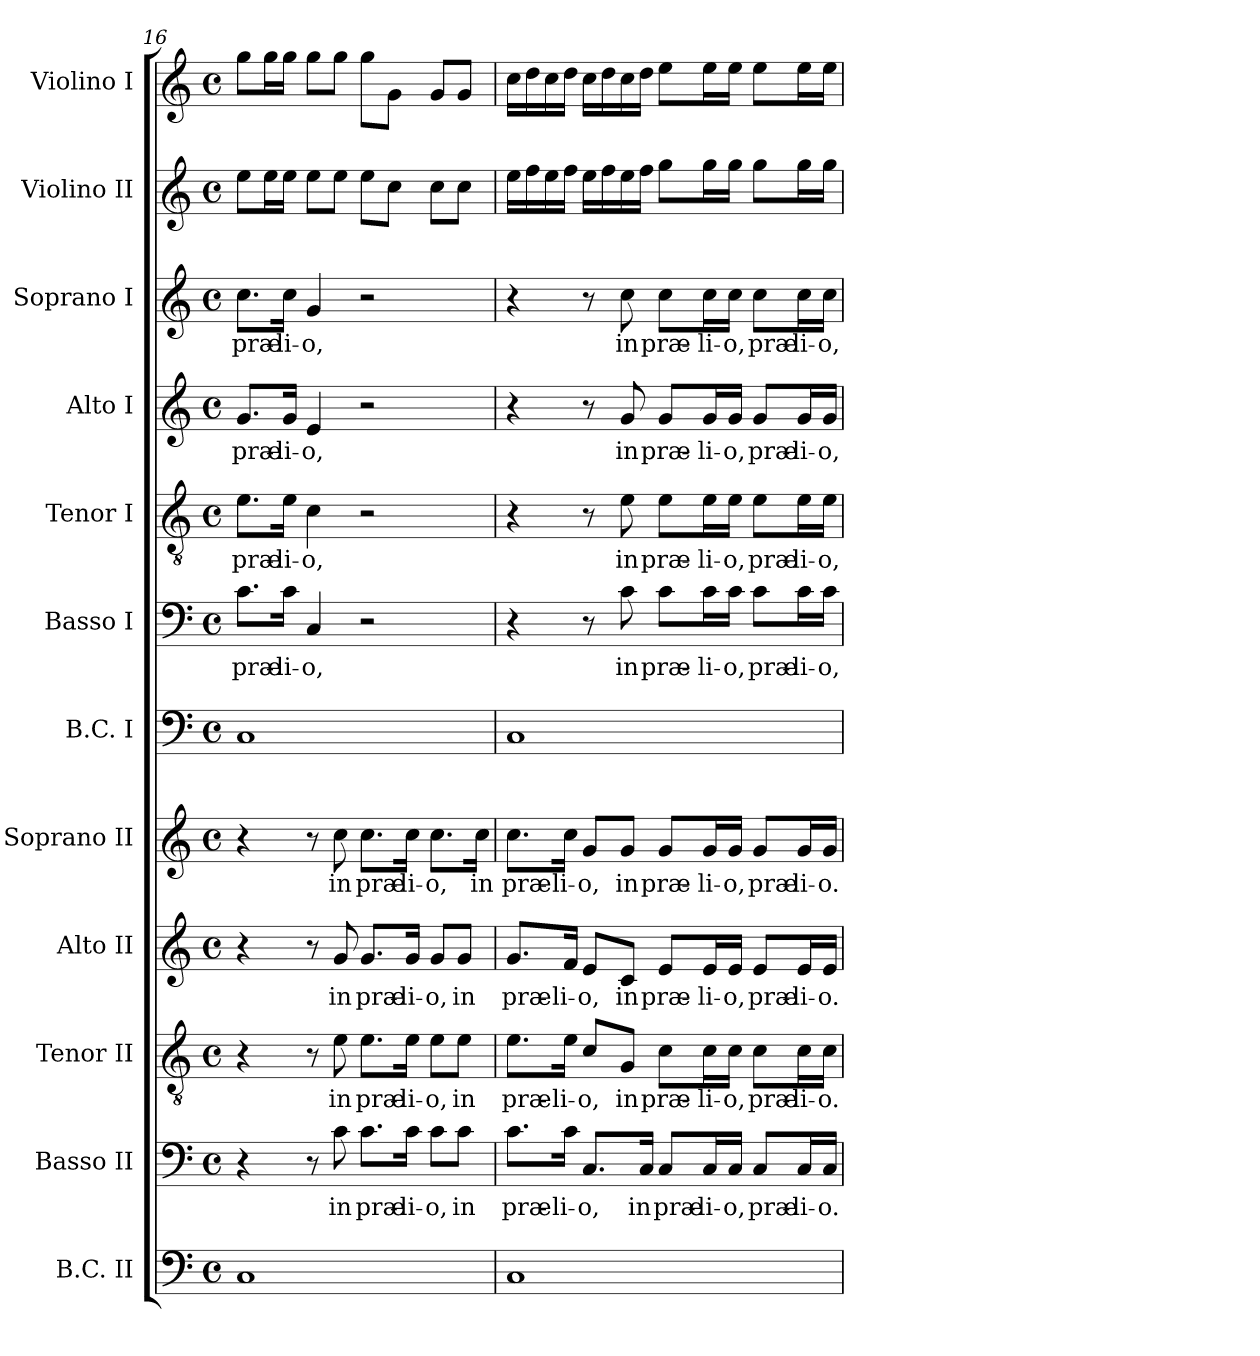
**kern	**kern	**text	**kern	**text	**kern	**text	**kern	**text	**kern	**kern	**text	**kern	**text	**kern	**text	**kern	**text	**kern	**kern
*part12	*part11	*part11	*part10	*part10	*part9	*part9	*part8	*part8	*part7	*part6	*part6	*part5	*part5	*part4	*part4	*part3	*part3	*part2	*part1
*staff12	*staff11	*staff11	*staff10	*staff10	*staff9	*staff9	*staff8	*staff8	*staff7	*staff6	*staff6	*staff5	*staff5	*staff4	*staff4	*staff3	*staff3	*staff2	*staff1
*I"B.C. II	*I"Basso II	*	*I"Tenor II	*	*I"Alto II	*	*I"Soprano II	*	*I"B.C. I	*I"Basso I	*	*I"Tenor I	*	*I"Alto I	*	*I"Soprano I	*	*I"Violino II	*I"Violino I
*I'BC2	*I'B 2	*	*I'T 2	*	*I'A 2	*	*I'S 2	*	*I'BC1	*I'B 1	*	*I'T 1	*	*I'A 1	*	*I'S 1	*	*I'Vln. II	*I'Vln. I
*clefF4	*clefF4	*	*clefGv2	*	*clefG2	*	*clefG2	*	*clefF4	*clefF4	*	*clefGv2	*	*clefG2	*	*clefG2	*	*clefG2	*clefG2
*k[]	*k[]	*	*k[]	*	*k[]	*	*k[]	*	*k[]	*k[]	*	*k[]	*	*k[]	*	*k[]	*	*k[]	*k[]
*C:	*C:	*	*C:	*	*C:	*	*C:	*	*C:	*C:	*	*C:	*	*C:	*	*C:	*	*C:	*C:
*M4/4	*M4/4	*	*M4/4	*	*M4/4	*	*M4/4	*	*M4/4	*M4/4	*	*M4/4	*	*M4/4	*	*M4/4	*	*M4/4	*M4/4
*met(c)	*met(c)	*	*met(c)	*	*met(c)	*	*met(c)	*	*met(c)	*met(c)	*	*met(c)	*	*met(c)	*	*met(c)	*	*met(c)	*met(c)
=16	=16	=16	=16	=16	=16	=16	=16	=16	=16	=16	=16	=16	=16	=16	=16	=16	=16	=16	=16
!	!	!	!	!	!	!	!	!	!	!	!LO:LY:b	!	!	!	!	!	!	!	!
!	!	!	!	!	!	!	!	!	!	!	!	!	!LO:LY:b	!	!	!	!	!	!
!	!	!	!	!	!	!	!	!	!	!	!	!	!	!	!LO:LY:b	!	!	!	!
!	!	!	!	!	!	!	!	!	!	!	!	!	!	!	!	!	!LO:LY:b	!	!
1C	4r	.	4r	.	4r	.	4r	.	1C	8.c\L	præ-	8.e\L	præ-	8.g/L	præ-	8.cc\L	præ-	8ee\L	8gg\L
.	.	.	.	.	.	.	.	.	.	.	.	.	.	.	.	.	.	16ee\L	16gg\L
!	!	!	!	!	!	!	!	!	!	!	!LO:LY:b	!	!	!	!	!	!	!	!
!	!	!	!	!	!	!	!	!	!	!	!	!	!LO:LY:b	!	!	!	!	!	!
!	!	!	!	!	!	!	!	!	!	!	!	!	!	!	!LO:LY:b	!	!	!	!
!	!	!	!	!	!	!	!	!	!	!	!	!	!	!	!	!	!LO:LY:b	!	!
.	.	.	.	.	.	.	.	.	.	16c\Jk	-li-	16e\Jk	-li-	16g/Jk	-li-	16cc\Jk	-li-	16ee\JJ	16gg\JJ
!	!	!	!	!	!	!	!	!	!	!	!LO:LY:b	!	!	!	!	!	!	!	!
!	!	!	!	!	!	!	!	!	!	!	!	!	!LO:LY:b	!	!	!	!	!	!
!	!	!	!	!	!	!	!	!	!	!	!	!	!	!	!LO:LY:b	!	!	!	!
!	!	!	!	!	!	!	!	!	!	!	!	!	!	!	!	!	!LO:LY:b	!	!
.	8r	.	8r	.	8r	.	8r	.	.	4C/	-o,	4c\	-o,	4e/	-o,	4g/	-o,	8ee\L	8gg\L
!	!	!LO:LY:b	!	!	!	!	!	!	!	!	!	!	!	!	!	!	!	!	!
!	!	!	!	!LO:LY:b	!	!	!	!	!	!	!	!	!	!	!	!	!	!	!
!	!	!	!	!	!	!LO:LY:b	!	!	!	!	!	!	!	!	!	!	!	!	!
!	!	!	!	!	!	!	!	!LO:LY:b	!	!	!	!	!	!	!	!	!	!	!
.	8c\	in	8e\	in	8g/	in	8cc\	in	.	.	.	.	.	.	.	.	.	8ee\J	8gg\J
!	!	!LO:LY:b	!	!	!	!	!	!	!	!	!	!	!	!	!	!	!	!	!
!	!	!	!	!LO:LY:b	!	!	!	!	!	!	!	!	!	!	!	!	!	!	!
!	!	!	!	!	!	!LO:LY:b	!	!	!	!	!	!	!	!	!	!	!	!	!
!	!	!	!	!	!	!	!	!LO:LY:b	!	!	!	!	!	!	!	!	!	!	!
.	8.c\L	præ-	8.e\L	præ-	8.g/L	præ-	8.cc\L	præ-	.	2r	.	2r	.	2r	.	2r	.	8ee\L	8gg\L
.	.	.	.	.	.	.	.	.	.	.	.	.	.	.	.	.	.	8cc\J	8g\J
!	!	!LO:LY:b	!	!	!	!	!	!	!	!	!	!	!	!	!	!	!	!	!
!	!	!	!	!LO:LY:b	!	!	!	!	!	!	!	!	!	!	!	!	!	!	!
!	!	!	!	!	!	!LO:LY:b	!	!	!	!	!	!	!	!	!	!	!	!	!
!	!	!	!	!	!	!	!	!LO:LY:b	!	!	!	!	!	!	!	!	!	!	!
.	16c\Jk	-li-	16e\Jk	-li-	16g/Jk	-li-	16cc\Jk	-li-	.	.	.	.	.	.	.	.	.	.	.
!	!	!LO:LY:b	!	!	!	!	!	!	!	!	!	!	!	!	!	!	!	!	!
!	!	!	!	!LO:LY:b	!	!	!	!	!	!	!	!	!	!	!	!	!	!	!
!	!	!	!	!	!	!LO:LY:b	!	!	!	!	!	!	!	!	!	!	!	!	!
!	!	!	!	!	!	!	!	!LO:LY:b	!	!	!	!	!	!	!	!	!	!	!
.	8c\L	-o,	8e\L	-o,	8g/L	-o,	8.cc\L	-o,	.	.	.	.	.	.	.	.	.	8cc\L	8g/L
!	!	!LO:LY:b	!	!	!	!	!	!	!	!	!	!	!	!	!	!	!	!	!
!	!	!	!	!LO:LY:b	!	!	!	!	!	!	!	!	!	!	!	!	!	!	!
!	!	!	!	!	!	!LO:LY:b	!	!	!	!	!	!	!	!	!	!	!	!	!
.	8c\J	in	8e\J	in	8g/J	in	.	.	.	.	.	.	.	.	.	.	.	8cc\J	8g/J
!	!	!	!	!	!	!	!	!LO:LY:b	!	!	!	!	!	!	!	!	!	!	!
.	.	.	.	.	.	.	16cc\Jk	in	.	.	.	.	.	.	.	.	.	.	.
=17	=17	=17	=17	=17	=17	=17	=17	=17	=17	=17	=17	=17	=17	=17	=17	=17	=17	=17	=17
!	!	!LO:LY:b	!	!	!	!	!	!	!	!	!	!	!	!	!	!	!	!	!
!	!	!	!	!LO:LY:b	!	!	!	!	!	!	!	!	!	!	!	!	!	!	!
!	!	!	!	!	!	!LO:LY:b	!	!	!	!	!	!	!	!	!	!	!	!	!
!	!	!	!	!	!	!	!	!LO:LY:b	!	!	!	!	!	!	!	!	!	!	!
1C	8.c\L	præ-	8.e\L	præ-	8.g/L	præ-	8.cc\L	præ-	1C	4r	.	4r	.	4r	.	4r	.	16ee\LL	16cc\LL
.	.	.	.	.	.	.	.	.	.	.	.	.	.	.	.	.	.	16ff\	16dd\
.	.	.	.	.	.	.	.	.	.	.	.	.	.	.	.	.	.	16ee\	16cc\
!	!	!LO:LY:b	!	!	!	!	!	!	!	!	!	!	!	!	!	!	!	!	!
!	!	!	!	!LO:LY:b	!	!	!	!	!	!	!	!	!	!	!	!	!	!	!
!	!	!	!	!	!	!LO:LY:b	!	!	!	!	!	!	!	!	!	!	!	!	!
!	!	!	!	!	!	!	!	!LO:LY:b	!	!	!	!	!	!	!	!	!	!	!
.	16c\Jk	-li-	16e\Jk	-li-	16f/Jk	-li-	16cc\Jk	-li-	.	.	.	.	.	.	.	.	.	16ff\JJ	16dd\JJ
!	!	!LO:LY:b	!	!	!	!	!	!	!	!	!	!	!	!	!	!	!	!	!
!	!	!	!	!LO:LY:b	!	!	!	!	!	!	!	!	!	!	!	!	!	!	!
!	!	!	!	!	!	!LO:LY:b	!	!	!	!	!	!	!	!	!	!	!	!	!
!	!	!	!	!	!	!	!	!LO:LY:b	!	!	!	!	!	!	!	!	!	!	!
.	8.C/L	-o,	8c/L	-o,	8e/L	-o,	8g/L	-o,	.	8r	.	8r	.	8r	.	8r	.	16ee\LL	16cc\LL
.	.	.	.	.	.	.	.	.	.	.	.	.	.	.	.	.	.	16ff\	16dd\
!	!	!	!	!LO:LY:b	!	!	!	!	!	!	!	!	!	!	!	!	!	!	!
!	!	!	!	!	!	!LO:LY:b	!	!	!	!	!	!	!	!	!	!	!	!	!
!	!	!	!	!	!	!	!	!LO:LY:b	!	!	!	!	!	!	!	!	!	!	!
!	!	!	!	!	!	!	!	!	!	!	!LO:LY:b	!	!	!	!	!	!	!	!
!	!	!	!	!	!	!	!	!	!	!	!	!	!LO:LY:b	!	!	!	!	!	!
!	!	!	!	!	!	!	!	!	!	!	!	!	!	!	!LO:LY:b	!	!	!	!
!	!	!	!	!	!	!	!	!	!	!	!	!	!	!	!	!	!LO:LY:b	!	!
.	.	.	8G/J	in	8c/J	in	8g/J	in	.	8c\	in	8e\	in	8g/	in	8cc\	in	16ee\	16cc\
!	!	!LO:LY:b	!	!	!	!	!	!	!	!	!	!	!	!	!	!	!	!	!
.	16C/Jk	in	.	.	.	.	.	.	.	.	.	.	.	.	.	.	.	16ff\JJ	16dd\JJ
!	!	!LO:LY:b	!	!	!	!	!	!	!	!	!	!	!	!	!	!	!	!	!
!	!	!	!	!LO:LY:b	!	!	!	!	!	!	!	!	!	!	!	!	!	!	!
!	!	!	!	!	!	!LO:LY:b	!	!	!	!	!	!	!	!	!	!	!	!	!
!	!	!	!	!	!	!	!	!LO:LY:b	!	!	!	!	!	!	!	!	!	!	!
!	!	!	!	!	!	!	!	!	!	!	!LO:LY:b	!	!	!	!	!	!	!	!
!	!	!	!	!	!	!	!	!	!	!	!	!	!LO:LY:b	!	!	!	!	!	!
!	!	!	!	!	!	!	!	!	!	!	!	!	!	!	!LO:LY:b	!	!	!	!
!	!	!	!	!	!	!	!	!	!	!	!	!	!	!	!	!	!LO:LY:b	!	!
.	8C/L	præ-	8c\L	præ-	8e/L	præ-	8g/L	præ-	.	8c\L	præ-	8e\L	præ-	8g/L	præ-	8cc\L	præ-	8gg\L	8ee\L
!	!	!LO:LY:b	!	!	!	!	!	!	!	!	!	!	!	!	!	!	!	!	!
!	!	!	!	!LO:LY:b	!	!	!	!	!	!	!	!	!	!	!	!	!	!	!
!	!	!	!	!	!	!LO:LY:b	!	!	!	!	!	!	!	!	!	!	!	!	!
!	!	!	!	!	!	!	!	!LO:LY:b	!	!	!	!	!	!	!	!	!	!	!
!	!	!	!	!	!	!	!	!	!	!	!LO:LY:b	!	!	!	!	!	!	!	!
!	!	!	!	!	!	!	!	!	!	!	!	!	!LO:LY:b	!	!	!	!	!	!
!	!	!	!	!	!	!	!	!	!	!	!	!	!	!	!LO:LY:b	!	!	!	!
!	!	!	!	!	!	!	!	!	!	!	!	!	!	!	!	!	!LO:LY:b	!	!
.	16C/L	-li-	16c\L	-li-	16e/L	-li-	16g/L	-li-	.	16c\L	-li-	16e\L	-li-	16g/L	-li-	16cc\L	-li-	16gg\L	16ee\L
!	!	!LO:LY:b	!	!	!	!	!	!	!	!	!	!	!	!	!	!	!	!	!
!	!	!	!	!LO:LY:b	!	!	!	!	!	!	!	!	!	!	!	!	!	!	!
!	!	!	!	!	!	!LO:LY:b	!	!	!	!	!	!	!	!	!	!	!	!	!
!	!	!	!	!	!	!	!	!LO:LY:b	!	!	!	!	!	!	!	!	!	!	!
!	!	!	!	!	!	!	!	!	!	!	!LO:LY:b	!	!	!	!	!	!	!	!
!	!	!	!	!	!	!	!	!	!	!	!	!	!LO:LY:b	!	!	!	!	!	!
!	!	!	!	!	!	!	!	!	!	!	!	!	!	!	!LO:LY:b	!	!	!	!
!	!	!	!	!	!	!	!	!	!	!	!	!	!	!	!	!	!LO:LY:b	!	!
.	16C/JJ	-o,	16c\JJ	-o,	16e/JJ	-o,	16g/JJ	-o,	.	16c\JJ	-o,	16e\JJ	-o,	16g/JJ	-o,	16cc\JJ	-o,	16gg\JJ	16ee\JJ
!	!	!LO:LY:b	!	!	!	!	!	!	!	!	!	!	!	!	!	!	!	!	!
!	!	!	!	!LO:LY:b	!	!	!	!	!	!	!	!	!	!	!	!	!	!	!
!	!	!	!	!	!	!LO:LY:b	!	!	!	!	!	!	!	!	!	!	!	!	!
!	!	!	!	!	!	!	!	!LO:LY:b	!	!	!	!	!	!	!	!	!	!	!
!	!	!	!	!	!	!	!	!	!	!	!LO:LY:b	!	!	!	!	!	!	!	!
!	!	!	!	!	!	!	!	!	!	!	!	!	!LO:LY:b	!	!	!	!	!	!
!	!	!	!	!	!	!	!	!	!	!	!	!	!	!	!LO:LY:b	!	!	!	!
!	!	!	!	!	!	!	!	!	!	!	!	!	!	!	!	!	!LO:LY:b	!	!
.	8C/L	præ-	8c\L	præ-	8e/L	præ-	8g/L	præ-	.	8c\L	præ-	8e\L	præ-	8g/L	præ-	8cc\L	præ-	8gg\L	8ee\L
!	!	!LO:LY:b	!	!	!	!	!	!	!	!	!	!	!	!	!	!	!	!	!
!	!	!	!	!LO:LY:b	!	!	!	!	!	!	!	!	!	!	!	!	!	!	!
!	!	!	!	!	!	!LO:LY:b	!	!	!	!	!	!	!	!	!	!	!	!	!
!	!	!	!	!	!	!	!	!LO:LY:b	!	!	!	!	!	!	!	!	!	!	!
!	!	!	!	!	!	!	!	!	!	!	!LO:LY:b	!	!	!	!	!	!	!	!
!	!	!	!	!	!	!	!	!	!	!	!	!	!LO:LY:b	!	!	!	!	!	!
!	!	!	!	!	!	!	!	!	!	!	!	!	!	!	!LO:LY:b	!	!	!	!
!	!	!	!	!	!	!	!	!	!	!	!	!	!	!	!	!	!LO:LY:b	!	!
.	16C/L	-li-	16c\L	-li-	16e/L	-li-	16g/L	-li-	.	16c\L	-li-	16e\L	-li-	16g/L	-li-	16cc\L	-li-	16gg\L	16ee\L
!	!	!LO:LY:b	!	!	!	!	!	!	!	!	!	!	!	!	!	!	!	!	!
!	!	!	!	!LO:LY:b	!	!	!	!	!	!	!	!	!	!	!	!	!	!	!
!	!	!	!	!	!	!LO:LY:b	!	!	!	!	!	!	!	!	!	!	!	!	!
!	!	!	!	!	!	!	!	!LO:LY:b	!	!	!	!	!	!	!	!	!	!	!
!	!	!	!	!	!	!	!	!	!	!	!LO:LY:b	!	!	!	!	!	!	!	!
!	!	!	!	!	!	!	!	!	!	!	!	!	!LO:LY:b	!	!	!	!	!	!
!	!	!	!	!	!	!	!	!	!	!	!	!	!	!	!LO:LY:b	!	!	!	!
!	!	!	!	!	!	!	!	!	!	!	!	!	!	!	!	!	!LO:LY:b	!	!
.	16C/JJ	-o.	16c\JJ	-o.	16e/JJ	-o.	16g/JJ	-o.	.	16c\JJ	-o,	16e\JJ	-o,	16g/JJ	-o,	16cc\JJ	-o,	16gg\JJ	16ee\JJ
=	=	=	=	=	=	=	=	=	=	=	=	=	=	=	=	=	=	=	=
*-	*-	*-	*-	*-	*-	*-	*-	*-	*-	*-	*-	*-	*-	*-	*-	*-	*-	*-	*-
